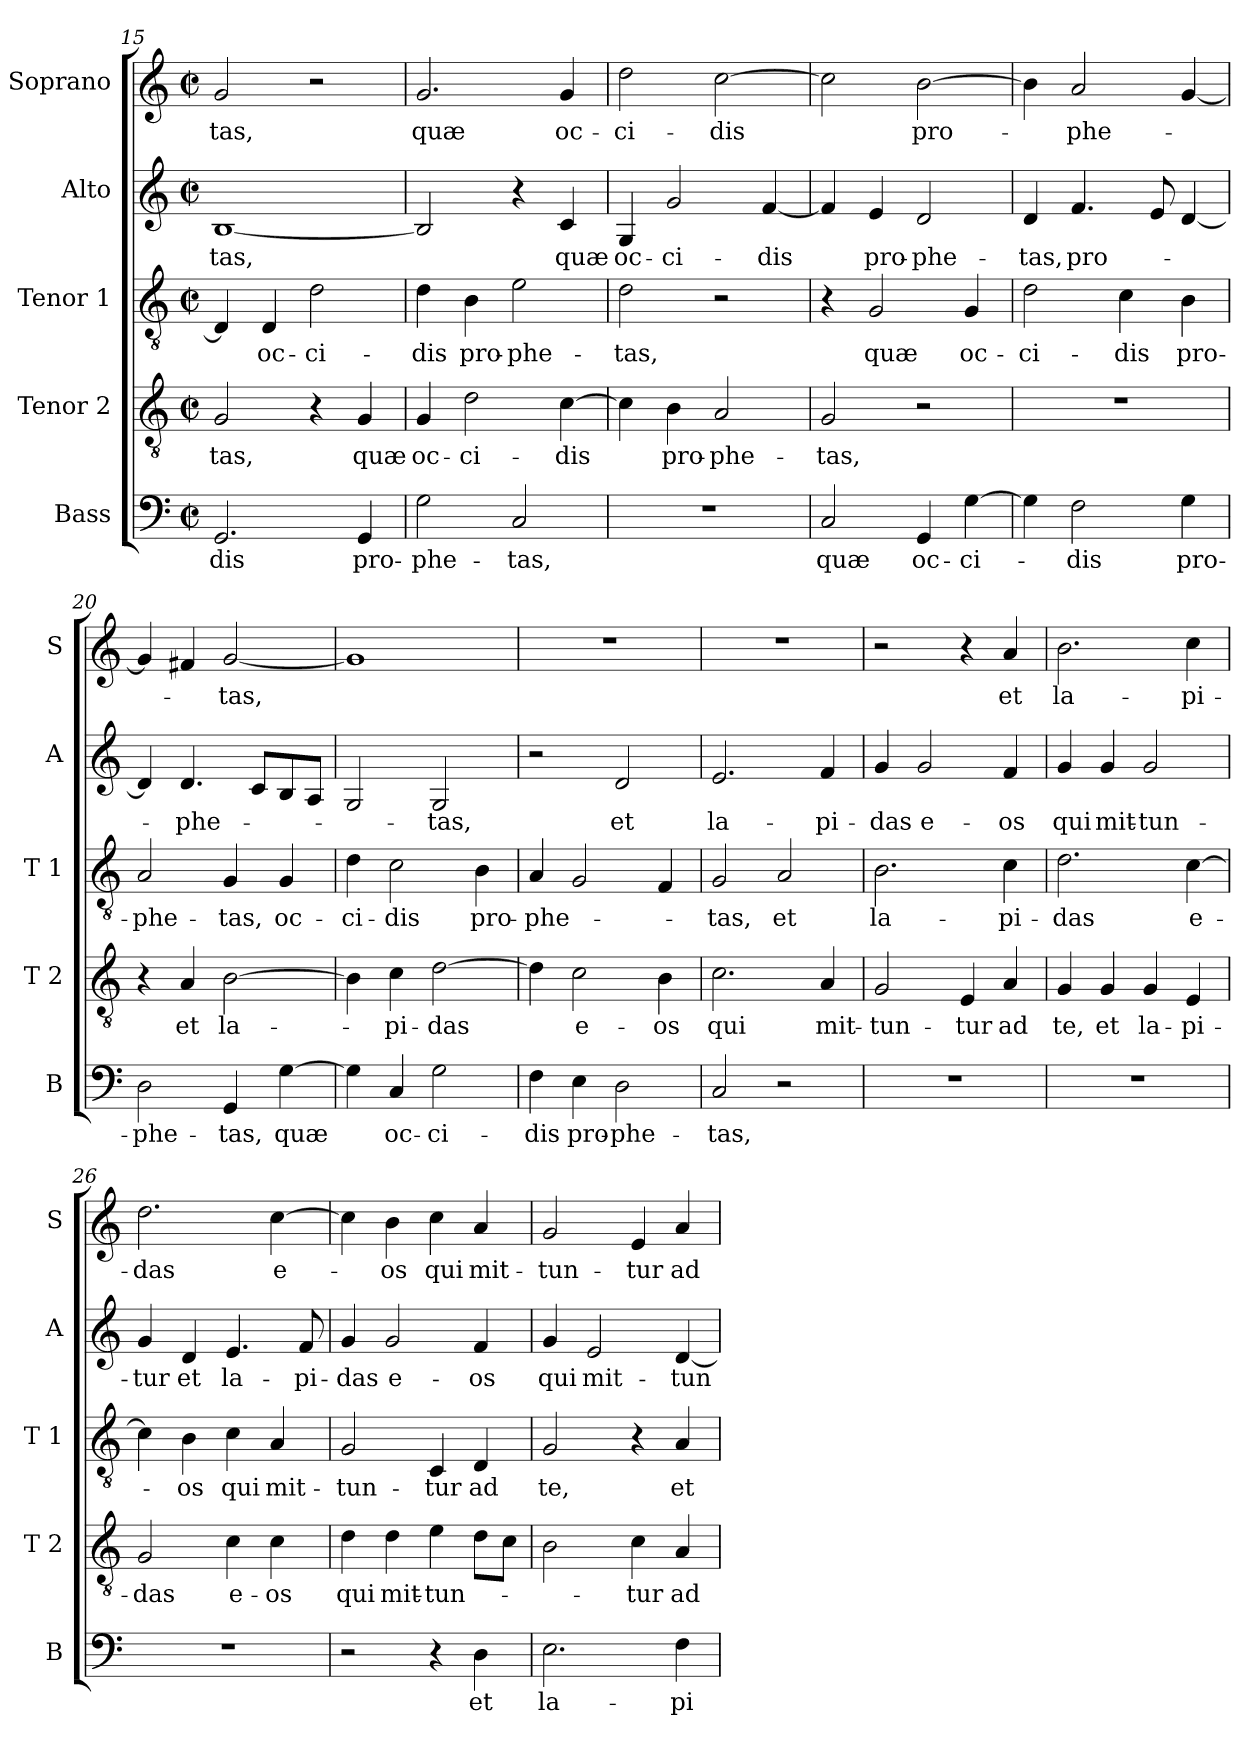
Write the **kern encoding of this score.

**kern	**text	**kern	**text	**kern	**text	**kern	**text	**kern	**text
*part5	*part5	*part4	*part4	*part3	*part3	*part2	*part2	*part1	*part1
*staff5	*staff5	*staff4	*staff4	*staff3	*staff3	*staff2	*staff2	*staff1	*staff1
*I"Bass	*	*I"Tenor 2	*	*I"Tenor 1	*	*I"Alto	*	*I"Soprano	*
*I'B	*	*I'T 2	*	*I'T 1	*	*I'A	*	*I'S	*
*clefF4	*	*clefGv2	*	*clefGv2	*	*clefG2	*	*clefG2	*
*k[]	*	*k[]	*	*k[]	*	*k[]	*	*k[]	*
*C:	*	*C:	*	*C:	*	*C:	*	*C:	*
*M2/2	*	*M2/2	*	*M2/2	*	*M2/2	*	*M2/2	*
*met(c|)	*	*met(c|)	*	*met(c|)	*	*met(c|)	*	*met(c|)	*
=15	=15	=15	=15	=15	=15	=15	=15	=15	=15
2.GG/	-dis	2G/	-tas,	4D/]	.	[1B	-tas,	2g/	-tas,
.	.	.	.	4D/	oc-	.	.	.	.
.	.	4r	.	2d\	-ci-	.	.	2r	.
4GG/	pro-	4G/	quæ	.	.	.	.	.	.
=16	=16	=16	=16	=16	=16	=16	=16	=16	=16
2G\	-phe-	4G/	oc-	4d\	-dis	2B/]	.	2.g/	quæ
.	.	2d\	-ci-	4B\	pro-	.	.	.	.
2C/	-tas,	.	.	2e\	-phe-	4r	.	.	.
.	.	[4c\	-dis	.	.	4c/	quæ	4g/	oc-
!!LO:LB:g=z
=17	=17	=17	=17	=17	=17	=17	=17	=17	=17
1r	.	4c\]	.	2d\	-tas,	4G/	oc-	2dd\	-ci-
.	.	4B\	pro-	.	.	2g/	-ci-	.	.
.	.	2A/	-phe-	2r	.	.	.	[2cc\	-dis
.	.	.	.	.	.	[4f/	-dis	.	.
=18	=18	=18	=18	=18	=18	=18	=18	=18	=18
2C/	quæ	2G/	-tas,	4r	.	4f/]	.	2cc\]	.
.	.	.	.	2G/	quæ	4e/	pro-	.	.
4GG/	oc-	2r	.	.	.	2d/	-phe-	[2b\	pro-
[4G\	-ci-	.	.	4G/	oc-	.	.	.	.
=19	=19	=19	=19	=19	=19	=19	=19	=19	=19
4G\]	.	1r	.	2d\	-ci-	4d/	-tas,	4b\]	.
2F\	-dis	.	.	.	.	4.f/	pro-	2a/	-phe-
.	.	.	.	4c\	-dis	.	.	.	.
.	.	.	.	.	.	8e/	.	.	.
4G\	pro-	.	.	4B\	pro-	[4d/	.	[4g/	.
=20	=20	=20	=20	=20	=20	=20	=20	=20	=20
2D\	-phe-	4r	.	2A/	-phe-	4d/]	.	4g/]	.
.	.	4A/	et	.	.	4.d/	-phe-	4f#X/	.
4GG/	-tas,	[2B\	la-	4G/	-tas,	.	.	[2g/	-tas,
.	.	.	.	.	.	8c/L	.	.	.
[4G\	quæ	.	.	4G/	oc-	8B/	.	.	.
.	.	.	.	.	.	8A/J	.	.	.
=21	=21	=21	=21	=21	=21	=21	=21	=21	=21
4G\]	.	4B\]	.	4d\	-ci-	2G/	.	1g]	.
4C/	oc-	4c\	-pi-	2c\	-dis	.	.	.	.
2G\	-ci-	[2d\	-das	.	.	2G/	-tas,	.	.
.	.	.	.	4B\	pro-	.	.	.	.
!!LO:PB:g=z
=22	=22	=22	=22	=22	=22	=22	=22	=22	=22
4F\	-dis	4d\]	.	4A/	-phe-	2r	.	1r	.
4E\	pro-	2c\	e-	2G/	.	.	.	.	.
2D\	-phe-	.	.	.	.	2d/	et	.	.
.	.	4B\	-os	4F/	.	.	.	.	.
=23	=23	=23	=23	=23	=23	=23	=23	=23	=23
2C/	-tas,	2.c\	qui	2G/	-tas,	2.e/	la-	1r	.
2r	.	.	.	2A/	et	.	.	.	.
.	.	4A/	mit-	.	.	4f/	-pi-	.	.
=24	=24	=24	=24	=24	=24	=24	=24	=24	=24
1r	.	2G/	-tun-	2.B\	la-	4g/	-das	2r	.
.	.	.	.	.	.	2g/	e-	.	.
.	.	4E/	-tur	.	.	.	.	4r	.
.	.	4A/	ad	4c\	-pi-	4f/	-os	4a/	et
=25	=25	=25	=25	=25	=25	=25	=25	=25	=25
1r	.	4G/	te,	2.d\	-das	4g/	qui	2.b\	la-
.	.	4G/	et	.	.	4g/	mit-	.	.
.	.	4G/	la-	.	.	2g/	-tun-	.	.
.	.	4E/	-pi-	[4c\	e-	.	.	4cc\	-pi-
=26	=26	=26	=26	=26	=26	=26	=26	=26	=26
1r	.	2G/	-das	4c\]	.	4g/	-tur	2.dd\	-das
.	.	.	.	4B\	-os	4d/	et	.	.
.	.	4c\	e-	4c\	qui	4.e/	la-	.	.
.	.	4c\	-os	4A/	mit-	.	.	[4cc\	e-
.	.	.	.	.	.	8f/	-pi-	.	.
!!LO:LB:g=z
=27	=27	=27	=27	=27	=27	=27	=27	=27	=27
2r	.	4d\	qui	2G/	-tun-	4g/	-das	4cc\]	.
.	.	4d\	mit-	.	.	2g/	e-	4b\	-os
4r	.	4e\	-tun-	4C/	-tur	.	.	4cc\	qui
4D\	et	8d\L	.	4D/	ad	4f/	-os	4a/	mit-
.	.	8c\J	.	.	.	.	.	.	.
=28	=28	=28	=28	=28	=28	=28	=28	=28	=28
2.E\	la-	2B\	.	2G/	te,	4g/	qui	2g/	-tun-
.	.	.	.	.	.	2e/	mit-	.	.
.	.	4c\	-tur	4r	.	.	.	4e/	-tur
4F\	-pi-	4A/	ad	4A/	et	[4d/	-tun-	4a/	ad
=	=	=	=	=	=	=	=	=	=
*-	*-	*-	*-	*-	*-	*-	*-	*-	*-
